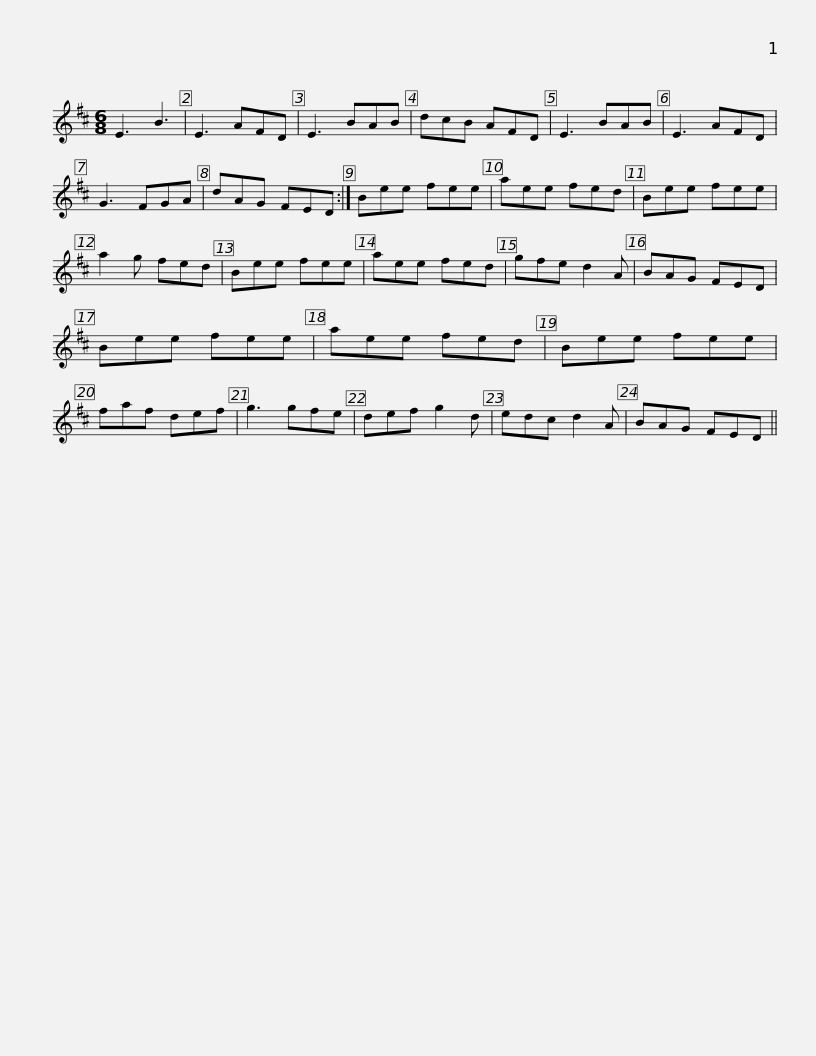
X:1
L:1/8
M:6/8
I:linebreak $
K:D
V:1 treble
V:1
 E3 B3 | E3 AFD | E3 BAB | dcB AFD | E3 BAB | %5
 E3 AFD | G3 FGA | dAG FED :|$ Bee fee | aee fed | %10
 Bee fee | a2 g fed | Bee fee | aee fed | gfe d2 A |$ %15
 BAG FED | Bee fee | aee fed | Bee fee | faf def | %20
 g3 gfe | def g2 d | edc d2 A |$ BAG FED || %24
